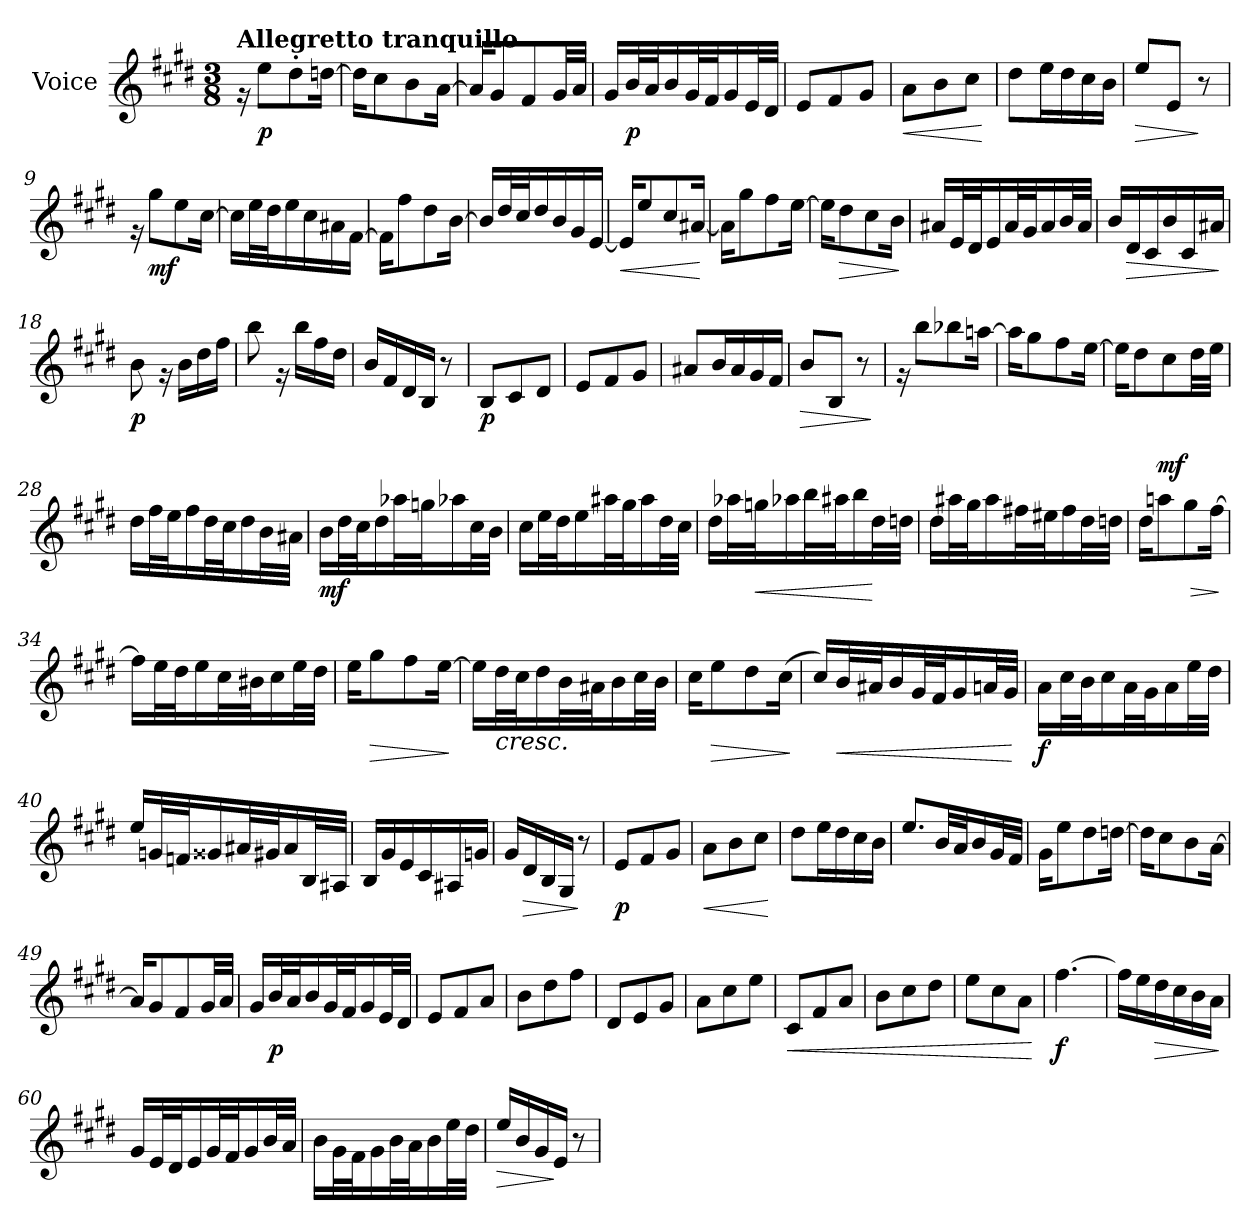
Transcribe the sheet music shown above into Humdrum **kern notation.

**kern	**dynam
*part1	*part1
*staff1	*staff1
*I"Voice	*
*I'V	*
*clefG2	*
*k[f#c#g#d#]	*
*M3/8	*
*MM56	*
=1	=1
!LO:TX:a:B:t=Allegretto tranquillo	!
16rg	.
!	!LO:DY:b
8ee\L	p
8dd#'\	.
[16ddn\Jk	.
=2	=2
16dd\KL]	.
8cc#\	.
8b\	.
[16a\Jk	.
=3	=3
16a/KL]	.
8g#/	.
8f#/	.
32g#/LL	.
32a/JJJ	.
=4	=4
16g#/LL	.
!	!LO:DY:b
32b/L	p
32a/J	.
16b/	.
32g#/L	.
32f#/J	.
16g#/	.
32e/L	.
32d#/JJJ	.
=5	=5
8e/L	.
8f#/	.
8g#/J	.
=6	=6
!	!LO:HP:b
8a\L	<
8b\	.
8cc#\J	.
.	[
=7	=7
8dd#\L	.
16ee\L	.
16dd#\	.
16cc#\	.
16b\JJ	.
!!LO:LB:g=z
=8	=8
!	!LO:HP:b
8ee/L	>
8e/J	.
8r	]
=9	=9
16rg	.
!	!LO:DY:b
8gg#\L	mf
8ee\	.
[16cc#\Jk	.
=10	=10
16cc#\LL]	.
32ee\L	.
32dd#\J	.
16ee\	.
16cc#\	.
16a#X\	.
[16f#\JJ	.
=11	=11
16f#\KL]	.
8ff#\	.
8dd#\	.
[16b\Jk	.
=12	=12
16b/LL]	.
32dd#/L	.
32cc#/J	.
16dd#/	.
16b/	.
16g#/	.
[16e/JJ	.
=13	=13
!	!LO:HP:b
16e/KL]	<
8ee/	.
8cc#/	.
[16a#X/Jk	.
.	[
=14	=14
16a#\KL]	.
8gg#\	.
8ff#\	.
[16ee\Jk	.
=15	=15
16ee\KL]	.
!	!LO:HP:b
8dd#\	>
8cc#\	.
16b\Jk	.
.	]
!!LO:LB:g=z
=16	=16
16a#X/LL	.
32e/L	.
32d#/J	.
16e/	.
32a#/L	.
32g#/J	.
16a#/	.
32b/L	.
32a#/JJJ	.
=17	=17
16b/LL	.
!	!LO:HP:b
16d#/	>
16c#/	.
16b/	.
16c#/	.
16a#X/JJ	.
.	]
=18	=18
!	!LO:DY:b
8b\	p
16rg	.
16b\LL	.
16dd#\	.
16ff#\JJ	.
=19	=19
8bb\	.
16rg	.
16bb\LL	.
16ff#\	.
16dd#\JJ	.
=20	=20
16b/LL	.
16f#/	.
16d#/	.
16B/JJ	.
8r	.
=21	=21
!	!LO:DY:b
8B/L	p
8c#/	.
8d#/J	.
=22	=22
8e/L	.
8f#/	.
8g#/J	.
!!LO:LB:g=z
=23	=23
8a#X/L	.
16b/L	.
16a#/	.
16g#/	.
16f#/JJ	.
=24	=24
!	!LO:HP:b
8b/L	>
8B/J	.
8r	.
.	]
=25	=25
16rg	.
8bb\L	.
8bb-Xi\	.
[16aan\Jk	.
=26	=26
16aa\KL]	.
8gg#\	.
8ff#\	.
[16ee\Jk	.
=27	=27
16ee\KL]	.
8dd#\	.
8cc#\	.
32dd#\LL	.
32ee\JJJ	.
=28	=28
16dd#\LL	.
32ff#\L	.
32ee\J	.
16ff#\	.
32dd#\L	.
32cc#\J	.
16dd#\	.
32b\L	.
32a#X\JJJ	.
!!LO:LB:g=z
=29	=29
!	!LO:DY:b
16b\LL	mf
32dd#\L	.
32cc#\J	.
16dd#\	.
32aa-Xi\L	.
32ggni\J	.
16aa-Xi\	.
32cc#\L	.
32b\JJJ	.
=30	=30
16cc#\LL	.
32ee\L	.
32dd#\J	.
16ee\	.
32aa#X\L	.
32gg#\J	.
16aa#\	.
32dd#\L	.
32cc#\JJJ	.
=31	=31
16dd#\LL	.
32aa-Xi\L	.
!	!LO:HP:b
32ggni\J	<
16aa-Xi\	.
32bb\L	.
32aa#X\J	.
16bb\	.
32dd#\L	[
32ddni\JJJ	.
!!LO:LB:g=z
=32	=32
16dd#\LL	.
32aa#X\L	.
32gg#\J	.
16aa#\	.
32ff#X\L	.
32ee#X\J	.
16ff#\	.
32dd#\L	.
32ddni\JJJ	.
=33	=33
16dd#\KL	.
!	!LO:HP:b
!	!LO:DY:n=1:a
8aan\	> mf
8gg#\	.
[16ff#\Jk	.
.	]
=34	=34
16ff#\LL]	.
32ee\L	.
32dd#\J	.
16ee\	.
32cc#\L	.
32b#X\J	.
16cc#\	.
32ee\L	.
32dd#\JJJ	.
=35	=35
16ee\KL	.
!	!LO:HP:b
8gg#\	>
8ff#\	.
[16ee\Jk	.
.	]
=36	=36
16ee\LL]	.
!LO:TX:b:i:t=cresc.	!
32dd#\L	.
32cc#\J	.
16dd#\	.
32b\L	.
32a#X\J	.
16b\	.
32cc#\L	.
32b\JJJ	.
!!LO:LB:g=z
=37	=37
16cc#\KL	.
!	!LO:HP:b
8ee\	>
8dd#\	.
(>16cc#\Jk	.
.	]
=38	=38
16cc#/LL)	.
!	!LO:HP:b
32b/L	<
32a#X/J	.
16b/	.
32g#/L	.
32f#/J	.
16g#/	.
32an/L	.
32g#/JJJ	.
.	[
=39	=39
!	!LO:DY:b
16a\LL	f
32cc#\L	.
32b\J	.
16cc#\	.
32a\L	.
32g#\J	.
16a\	.
32ee\L	.
32dd#\JJJ	.
=40	=40
16ee/LL	.
32gni/L	.
32fni/J	.
16g##i/	.
32a#X/L	.
32g#/J	.
16a#/	.
32B/L	.
32A#X/JJJ	.
!!LO:LB:g=z
=41	=41
16B/LL	.
16g#/	.
16e/	.
16c#/	.
16A#X/	.
16gni/JJ	.
=42	=42
16g#/LL	.
!	!LO:HP:b
16d#/	>
16B/	.
16G#/JJ	.
8r	]
=43	=43
!	!LO:DY:b
8e/L	p
8f#/	.
8g#/J	.
=44	=44
!	!LO:HP:b
8a\L	<
8b\	.
8cc#\J	.
.	[
=45	=45
8dd#\L	.
16ee\L	.
16dd#\	.
16cc#\	.
16b\JJ	.
=46	=46
8.ee/L	.
32b/LL	.
32a/J	.
16b/	.
32g#/L	.
32f#/JJJ	.
=47	=47
16g#\KL	.
8ee\	.
8dd#\	.
[16ddn\Jk	.
!!LO:LB:g=z
=48	=48
16dd\KL]	.
8cc#\	.
8b\	.
[16a\Jk	.
=49	=49
16a/KL]	.
8g#/	.
8f#/	.
32g#/LL	.
32a/JJJ	.
=50	=50
16g#/LL	.
!	!LO:DY:b
32b/L	p
32a/J	.
16b/	.
32g#/L	.
32f#/J	.
16g#/	.
32e/L	.
32d#/JJJ	.
=51	=51
8e/L	.
8f#/	.
8a/J	.
=52	=52
8b\L	.
8dd#\	.
8ff#\J	.
=53	=53
8d#/L	.
8e/	.
8g#/J	.
=54	=54
8a\L	.
8cc#\	.
8ee\J	.
=55	=55
!	!LO:HP:b
8c#/L	<
8f#/	.
8a/J	.
=56	=56
8b\L	.
8cc#\	.
8dd#\J	.
!!LO:LB:g=z
=57	=57
8ee\L	.
8cc#\	.
8a\J	.
.	[
=58	=58
!	!LO:DY:b
[4.ff#\	f
=59	=59
16ff#\LL]	.
16ee\	.
!	!LO:HP:b
16dd#\	>
16cc#\	.
16b\	.
16a\JJ	.
.	]
=60	=60
16g#/LL	.
32e/L	.
32d#/J	.
16e/	.
32g#/L	.
32f#/J	.
16g#/	.
32b/L	.
32a/JJJ	.
=61	=61
16b\LL	.
32g#\L	.
32f#\J	.
16g#\	.
32b\L	.
32a\J	.
16b\	.
32ee\L	.
32dd#\JJJ	.
=62	=62
!	!LO:HP:b
16ee/LL	>
16b/	.
16g#/	.
16e/JJ	]
8r	.
=	=
*-	*-
